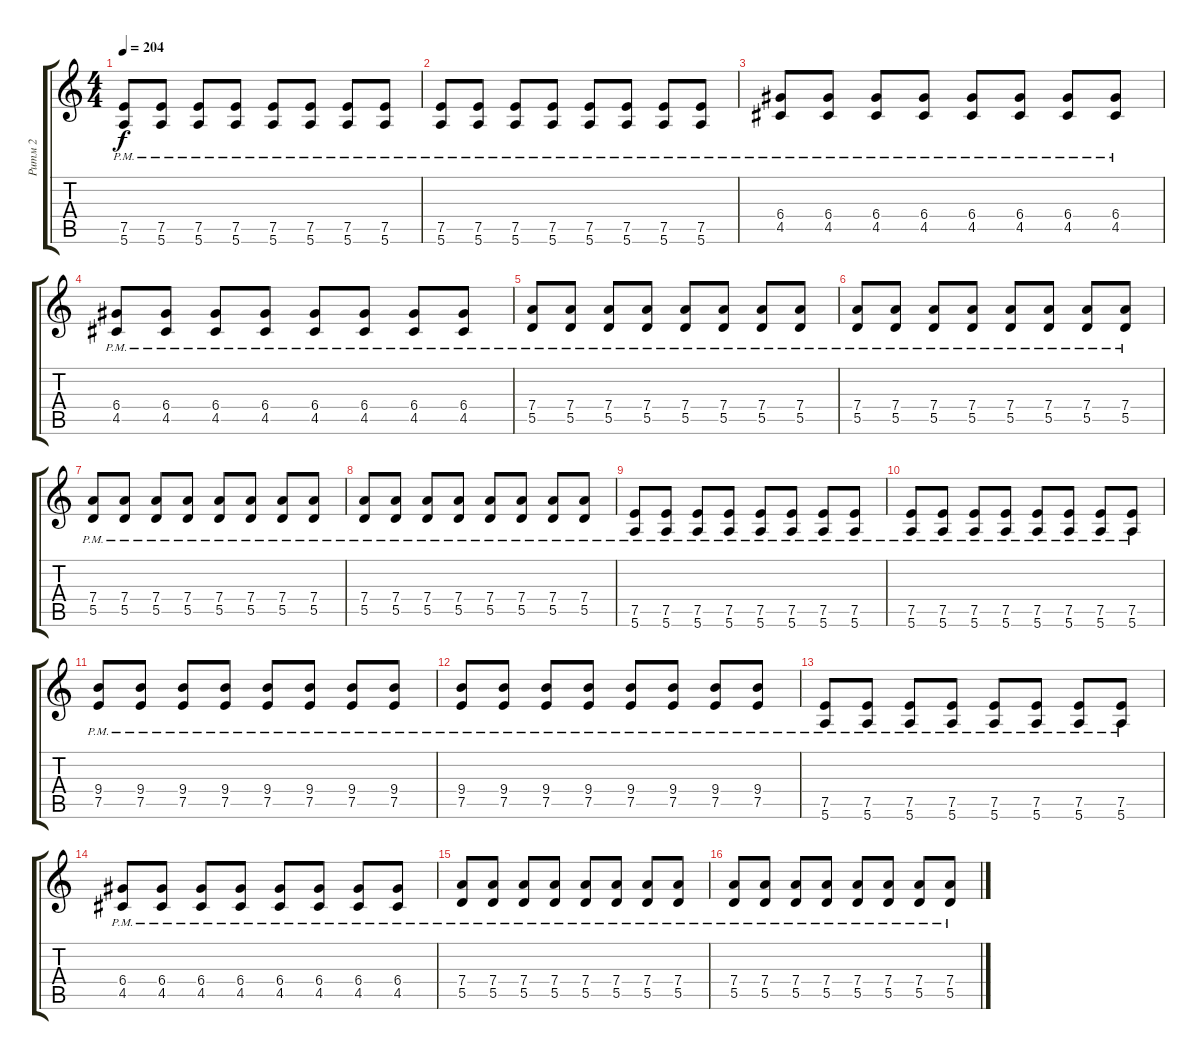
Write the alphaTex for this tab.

\track ("Ритм 2" "Ритм 2") {instrument distortionguitar}
\staff {score tabs}
\tuning (E4 B3 G3 D3 A2 E2) {hide}
\ts (4 4)
\tempo 204
\clef g2
\ks c
(7.5{pm} 5.6{pm}).8{dy f} (7.5{pm} 5.6{pm}).8 (7.5{pm} 5.6{pm}).8 (7.5{pm} 5.6{pm}).8 (7.5{pm} 5.6{pm}).8 (7.5{pm} 5.6{pm}).8 (7.5{pm} 5.6{pm}).8 (7.5{pm} 5.6{pm}).8 |
(7.5{pm} 5.6{pm}).8 (7.5{pm} 5.6{pm}).8 (7.5{pm} 5.6{pm}).8 (7.5{pm} 5.6{pm}).8 (7.5{pm} 5.6{pm}).8 (7.5{pm} 5.6{pm}).8 (7.5{pm} 5.6{pm}).8 (7.5{pm} 5.6{pm}).8 |
(6.4{pm} 4.5{pm}).8 (6.4{pm} 4.5{pm}).8 (6.4{pm} 4.5{pm}).8 (6.4{pm} 4.5{pm}).8 (6.4{pm} 4.5{pm}).8 (6.4{pm} 4.5{pm}).8 (6.4{pm} 4.5{pm}).8 (6.4{pm} 4.5{pm}).8 |
(6.4{pm} 4.5{pm}).8 (6.4{pm} 4.5{pm}).8 (6.4{pm} 4.5{pm}).8 (6.4{pm} 4.5{pm}).8 (6.4{pm} 4.5{pm}).8 (6.4{pm} 4.5{pm}).8 (6.4{pm} 4.5{pm}).8 (6.4{pm} 4.5{pm}).8 |
(7.4{pm} 5.5{pm}).8 (7.4{pm} 5.5{pm}).8 (7.4{pm} 5.5{pm}).8 (7.4{pm} 5.5{pm}).8 (7.4{pm} 5.5{pm}).8 (7.4{pm} 5.5{pm}).8 (7.4{pm} 5.5{pm}).8 (7.4{pm} 5.5{pm}).8 |
(7.4{pm} 5.5{pm}).8 (7.4{pm} 5.5{pm}).8 (7.4{pm} 5.5{pm}).8 (7.4{pm} 5.5{pm}).8 (7.4{pm} 5.5{pm}).8 (7.4{pm} 5.5{pm}).8 (7.4{pm} 5.5{pm}).8 (7.4{pm} 5.5{pm}).8 |
(7.4{pm} 5.5{pm}).8 (7.4{pm} 5.5{pm}).8 (7.4{pm} 5.5{pm}).8 (7.4{pm} 5.5{pm}).8 (7.4{pm} 5.5{pm}).8 (7.4{pm} 5.5{pm}).8 (7.4{pm} 5.5{pm}).8 (7.4{pm} 5.5{pm}).8 |
(7.4{pm} 5.5{pm}).8 (7.4{pm} 5.5{pm}).8 (7.4{pm} 5.5{pm}).8 (7.4{pm} 5.5{pm}).8 (7.4{pm} 5.5{pm}).8 (7.4{pm} 5.5{pm}).8 (7.4{pm} 5.5{pm}).8 (7.4{pm} 5.5{pm}).8 |
(7.5{pm} 5.6{pm}).8 (7.5{pm} 5.6{pm}).8 (7.5{pm} 5.6{pm}).8 (7.5{pm} 5.6{pm}).8 (7.5{pm} 5.6{pm}).8 (7.5{pm} 5.6{pm}).8 (7.5{pm} 5.6{pm}).8 (7.5{pm} 5.6{pm}).8 |
(7.5{pm} 5.6{pm}).8 (7.5{pm} 5.6{pm}).8 (7.5{pm} 5.6{pm}).8 (7.5{pm} 5.6{pm}).8 (7.5{pm} 5.6{pm}).8 (7.5{pm} 5.6{pm}).8 (7.5{pm} 5.6{pm}).8 (7.5{pm} 5.6{pm}).8 |
(9.4{pm} 7.5{pm}).8 (9.4{pm} 7.5{pm}).8 (9.4{pm} 7.5{pm}).8 (9.4{pm} 7.5{pm}).8 (9.4{pm} 7.5{pm}).8 (9.4{pm} 7.5{pm}).8 (9.4{pm} 7.5{pm}).8 (9.4{pm} 7.5{pm}).8 |
(9.4{pm} 7.5{pm}).8 (9.4{pm} 7.5{pm}).8 (9.4{pm} 7.5{pm}).8 (9.4{pm} 7.5{pm}).8 (9.4{pm} 7.5{pm}).8 (9.4{pm} 7.5{pm}).8 (9.4{pm} 7.5{pm}).8 (9.4{pm} 7.5{pm}).8 |
(7.5{pm} 5.6{pm}).8 (7.5{pm} 5.6{pm}).8 (7.5{pm} 5.6{pm}).8 (7.5{pm} 5.6{pm}).8 (7.5{pm} 5.6{pm}).8 (7.5{pm} 5.6{pm}).8 (7.5{pm} 5.6{pm}).8 (7.5{pm} 5.6{pm}).8 |
(6.4{pm} 4.5{pm}).8 (6.4{pm} 4.5{pm}).8 (6.4{pm} 4.5{pm}).8 (6.4{pm} 4.5{pm}).8 (6.4{pm} 4.5{pm}).8 (6.4{pm} 4.5{pm}).8 (6.4{pm} 4.5{pm}).8 (6.4{pm} 4.5{pm}).8 |
(7.4{pm} 5.5{pm}).8 (7.4{pm} 5.5{pm}).8 (7.4{pm} 5.5{pm}).8 (7.4{pm} 5.5{pm}).8 (7.4{pm} 5.5{pm}).8 (7.4{pm} 5.5{pm}).8 (7.4{pm} 5.5{pm}).8 (7.4{pm} 5.5{pm}).8 |
(7.4{pm} 5.5{pm}).8 (7.4{pm} 5.5{pm}).8 (7.4{pm} 5.5{pm}).8 (7.4{pm} 5.5{pm}).8 (7.4{pm} 5.5{pm}).8 (7.4{pm} 5.5{pm}).8 (7.4{pm} 5.5{pm}).8 (7.4{pm} 5.5{pm}).8
